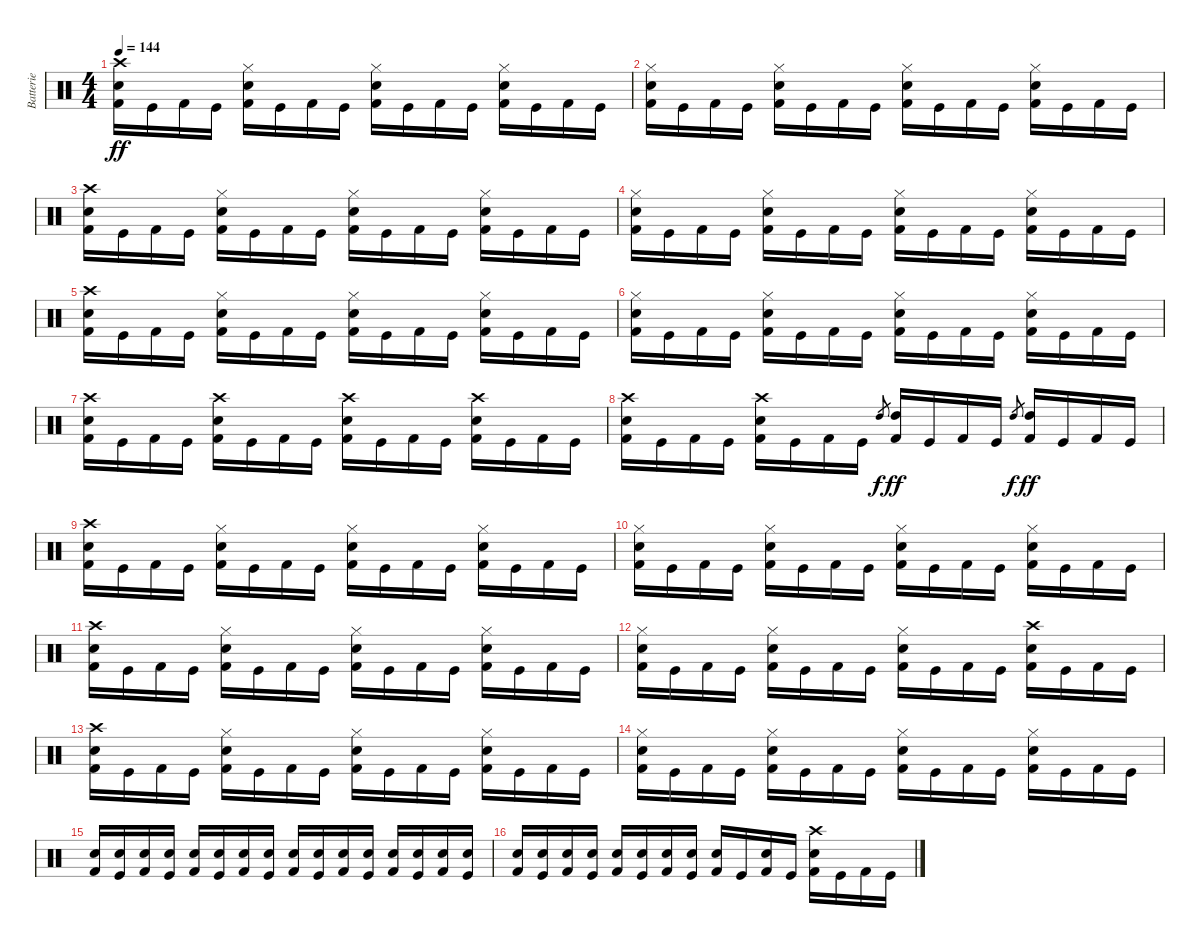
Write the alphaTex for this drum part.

\track ("Batterie" "Batterie") {instrument percussion}
\staff {score}
\articulation defaults
\ts (4 4)
\tempo 144
\clef neutral
\ks c
("Crash high (hit)" "Snare (hit) 2" "Kick (hit) 2").16{dy ff} "Kick (hit)".16 "Kick (hit) 2".16 "Kick (hit)".16 ("Hi-Hat (closed)" "Snare (hit) 2" "Kick (hit) 2").16 "Kick (hit)".16 "Kick (hit) 2".16 "Kick (hit)".16 ("Hi-Hat (closed)" "Snare (hit) 2" "Kick (hit) 2").16 "Kick (hit)".16 "Kick (hit) 2".16 "Kick (hit)".16 ("Hi-Hat (closed)" "Snare (hit) 2" "Kick (hit) 2").16 "Kick (hit)".16 "Kick (hit) 2".16 "Kick (hit)".16 |
("Hi-Hat (closed)" "Snare (hit) 2" "Kick (hit) 2").16 "Kick (hit)".16 "Kick (hit) 2".16 "Kick (hit)".16 ("Hi-Hat (closed)" "Snare (hit) 2" "Kick (hit) 2").16 "Kick (hit)".16 "Kick (hit) 2".16 "Kick (hit)".16 ("Hi-Hat (closed)" "Snare (hit) 2" "Kick (hit) 2").16 "Kick (hit)".16 "Kick (hit) 2".16 "Kick (hit)".16 ("Hi-Hat (closed)" "Snare (hit) 2" "Kick (hit) 2").16 "Kick (hit)".16 "Kick (hit) 2".16 "Kick (hit)".16 |
("Crash high (hit)" "Snare (hit) 2" "Kick (hit) 2").16 "Kick (hit)".16 "Kick (hit) 2".16 "Kick (hit)".16 ("Hi-Hat (closed)" "Snare (hit) 2" "Kick (hit) 2").16 "Kick (hit)".16 "Kick (hit) 2".16 "Kick (hit)".16 ("Hi-Hat (closed)" "Snare (hit) 2" "Kick (hit) 2").16 "Kick (hit)".16 "Kick (hit) 2".16 "Kick (hit)".16 ("Hi-Hat (closed)" "Snare (hit) 2" "Kick (hit) 2").16 "Kick (hit)".16 "Kick (hit) 2".16 "Kick (hit)".16 |
("Hi-Hat (closed)" "Snare (hit) 2" "Kick (hit) 2").16 "Kick (hit)".16 "Kick (hit) 2".16 "Kick (hit)".16 ("Hi-Hat (closed)" "Snare (hit) 2" "Kick (hit) 2").16 "Kick (hit)".16 "Kick (hit) 2".16 "Kick (hit)".16 ("Hi-Hat (closed)" "Snare (hit) 2" "Kick (hit) 2").16 "Kick (hit)".16 "Kick (hit) 2".16 "Kick (hit)".16 ("Hi-Hat (closed)" "Snare (hit) 2" "Kick (hit) 2").16 "Kick (hit)".16 "Kick (hit) 2".16 "Kick (hit)".16 |
("Crash high (hit)" "Snare (hit) 2" "Kick (hit) 2").16 "Kick (hit)".16 "Kick (hit) 2".16 "Kick (hit)".16 ("Hi-Hat (closed)" "Snare (hit) 2" "Kick (hit) 2").16 "Kick (hit)".16 "Kick (hit) 2".16 "Kick (hit)".16 ("Hi-Hat (closed)" "Snare (hit) 2" "Kick (hit) 2").16 "Kick (hit)".16 "Kick (hit) 2".16 "Kick (hit)".16 ("Hi-Hat (closed)" "Snare (hit) 2" "Kick (hit) 2").16 "Kick (hit)".16 "Kick (hit) 2".16 "Kick (hit)".16 |
("Hi-Hat (closed)" "Snare (hit) 2" "Kick (hit) 2").16 "Kick (hit)".16 "Kick (hit) 2".16 "Kick (hit)".16 ("Hi-Hat (closed)" "Snare (hit) 2" "Kick (hit) 2").16 "Kick (hit)".16 "Kick (hit) 2".16 "Kick (hit)".16 ("Hi-Hat (closed)" "Snare (hit) 2" "Kick (hit) 2").16 "Kick (hit)".16 "Kick (hit) 2".16 "Kick (hit)".16 ("Hi-Hat (closed)" "Snare (hit) 2" "Kick (hit) 2").16 "Kick (hit)".16 "Kick (hit) 2".16 "Kick (hit)".16 |
("Crash high (hit)" "Snare (hit) 2" "Kick (hit) 2").16 "Kick (hit)".16 "Kick (hit) 2".16 "Kick (hit)".16 ("Crash high (hit)" "Snare (hit) 2" "Kick (hit) 2").16 "Kick (hit)".16 "Kick (hit) 2".16 "Kick (hit)".16 ("Crash high (hit)" "Snare (hit) 2" "Kick (hit) 2").16 "Kick (hit)".16 "Kick (hit) 2".16 "Kick (hit)".16 ("Crash high (hit)" "Snare (hit) 2" "Kick (hit) 2").16 "Kick (hit)".16 "Kick (hit) 2".16 "Kick (hit)".16 |
("Crash high (hit)" "Snare (hit) 2" "Kick (hit) 2").16 "Kick (hit)".16 "Kick (hit) 2".16 "Kick (hit)".16 ("Crash high (hit)" "Snare (hit) 2" "Kick (hit) 2").16 "Kick (hit)".16 "Kick (hit) 2".16 "Kick (hit)".16 "High Tom (hit)".8{gr dy f} ("High Tom (hit)" "Kick (hit) 2").16{dy ff} "Kick (hit)".16 "Kick (hit) 2".16 "Kick (hit)".16 "High Tom (hit)".8{gr dy f} ("High Tom (hit)" "Kick (hit) 2").16{dy ff} "Kick (hit)".16 "Kick (hit) 2".16 "Kick (hit)".16 |
("Crash high (hit)" "Snare (hit) 2" "Kick (hit) 2").16 "Kick (hit)".16 "Kick (hit) 2".16 "Kick (hit)".16 ("Hi-Hat (closed)" "Snare (hit) 2" "Kick (hit) 2").16 "Kick (hit)".16 "Kick (hit) 2".16 "Kick (hit)".16 ("Hi-Hat (closed)" "Snare (hit) 2" "Kick (hit) 2").16 "Kick (hit)".16 "Kick (hit) 2".16 "Kick (hit)".16 ("Hi-Hat (closed)" "Snare (hit) 2" "Kick (hit) 2").16 "Kick (hit)".16 "Kick (hit) 2".16 "Kick (hit)".16 |
("Hi-Hat (closed)" "Snare (hit) 2" "Kick (hit) 2").16 "Kick (hit)".16 "Kick (hit) 2".16 "Kick (hit)".16 ("Hi-Hat (closed)" "Snare (hit) 2" "Kick (hit) 2").16 "Kick (hit)".16 "Kick (hit) 2".16 "Kick (hit)".16 ("Hi-Hat (closed)" "Snare (hit) 2" "Kick (hit) 2").16 "Kick (hit)".16 "Kick (hit) 2".16 "Kick (hit)".16 ("Hi-Hat (closed)" "Snare (hit) 2" "Kick (hit) 2").16 "Kick (hit)".16 "Kick (hit) 2".16 "Kick (hit)".16 |
("Crash high (hit)" "Snare (hit) 2" "Kick (hit) 2").16 "Kick (hit)".16 "Kick (hit) 2".16 "Kick (hit)".16 ("Hi-Hat (closed)" "Snare (hit) 2" "Kick (hit) 2").16 "Kick (hit)".16 "Kick (hit) 2".16 "Kick (hit)".16 ("Hi-Hat (closed)" "Snare (hit) 2" "Kick (hit) 2").16 "Kick (hit)".16 "Kick (hit) 2".16 "Kick (hit)".16 ("Hi-Hat (closed)" "Snare (hit) 2" "Kick (hit) 2").16 "Kick (hit)".16 "Kick (hit) 2".16 "Kick (hit)".16 |
("Hi-Hat (closed)" "Snare (hit) 2" "Kick (hit) 2").16 "Kick (hit)".16 "Kick (hit) 2".16 "Kick (hit)".16 ("Hi-Hat (closed)" "Snare (hit) 2" "Kick (hit) 2").16 "Kick (hit)".16 "Kick (hit) 2".16 "Kick (hit)".16 ("Hi-Hat (closed)" "Snare (hit) 2" "Kick (hit) 2").16 "Kick (hit)".16 "Kick (hit) 2".16 "Kick (hit)".16 ("Crash high (hit)" "Snare (hit) 2" "Kick (hit) 2").16 "Kick (hit)".16 "Kick (hit) 2".16 "Kick (hit)".16 |
("Crash high (hit)" "Snare (hit) 2" "Kick (hit) 2").16 "Kick (hit)".16 "Kick (hit) 2".16 "Kick (hit)".16 ("Hi-Hat (closed)" "Snare (hit) 2" "Kick (hit) 2").16 "Kick (hit)".16 "Kick (hit) 2".16 "Kick (hit)".16 ("Hi-Hat (closed)" "Snare (hit) 2" "Kick (hit) 2").16 "Kick (hit)".16 "Kick (hit) 2".16 "Kick (hit)".16 ("Hi-Hat (closed)" "Snare (hit) 2" "Kick (hit) 2").16 "Kick (hit)".16 "Kick (hit) 2".16 "Kick (hit)".16 |
("Hi-Hat (closed)" "Snare (hit) 2" "Kick (hit) 2").16 "Kick (hit)".16 "Kick (hit) 2".16 "Kick (hit)".16 ("Hi-Hat (closed)" "Snare (hit) 2" "Kick (hit) 2").16 "Kick (hit)".16 "Kick (hit) 2".16 "Kick (hit)".16 ("Hi-Hat (closed)" "Snare (hit) 2" "Kick (hit) 2").16 "Kick (hit)".16 "Kick (hit) 2".16 "Kick (hit)".16 ("Hi-Hat (closed)" "Snare (hit) 2" "Kick (hit) 2").16 "Kick (hit)".16 "Kick (hit) 2".16 "Kick (hit)".16 |
("Snare (hit) 2" "Kick (hit) 2").16 ("Snare (hit) 2" "Kick (hit)").16 ("Snare (hit) 2" "Kick (hit) 2").16 ("Snare (hit) 2" "Kick (hit)").16 ("Snare (hit) 2" "Kick (hit) 2").16 ("Snare (hit) 2" "Kick (hit)").16 ("Snare (hit) 2" "Kick (hit) 2").16 ("Snare (hit) 2" "Kick (hit)").16 ("Snare (hit) 2" "Kick (hit) 2").16 ("Snare (hit) 2" "Kick (hit)").16 ("Snare (hit) 2" "Kick (hit) 2").16 ("Snare (hit) 2" "Kick (hit)").16 ("Snare (hit) 2" "Kick (hit) 2").16 ("Snare (hit) 2" "Kick (hit)").16 ("Snare (hit) 2" "Kick (hit) 2").16 ("Snare (hit) 2" "Kick (hit)").16 |
("Snare (hit) 2" "Kick (hit) 2").16 ("Snare (hit) 2" "Kick (hit)").16 ("Snare (hit) 2" "Kick (hit) 2").16 ("Snare (hit) 2" "Kick (hit)").16 ("Snare (hit) 2" "Kick (hit) 2").16 ("Snare (hit) 2" "Kick (hit)").16 ("Snare (hit) 2" "Kick (hit) 2").16 ("Snare (hit) 2" "Kick (hit)").16 ("Snare (hit) 2" "Kick (hit) 2").16 "Kick (hit)".16 ("Snare (hit) 2" "Kick (hit) 2").16 "Kick (hit)".16 ("Crash high (hit)" "Snare (hit) 2" "Kick (hit) 2").16 "Kick (hit)".16 "Kick (hit) 2".16 "Kick (hit)".16
